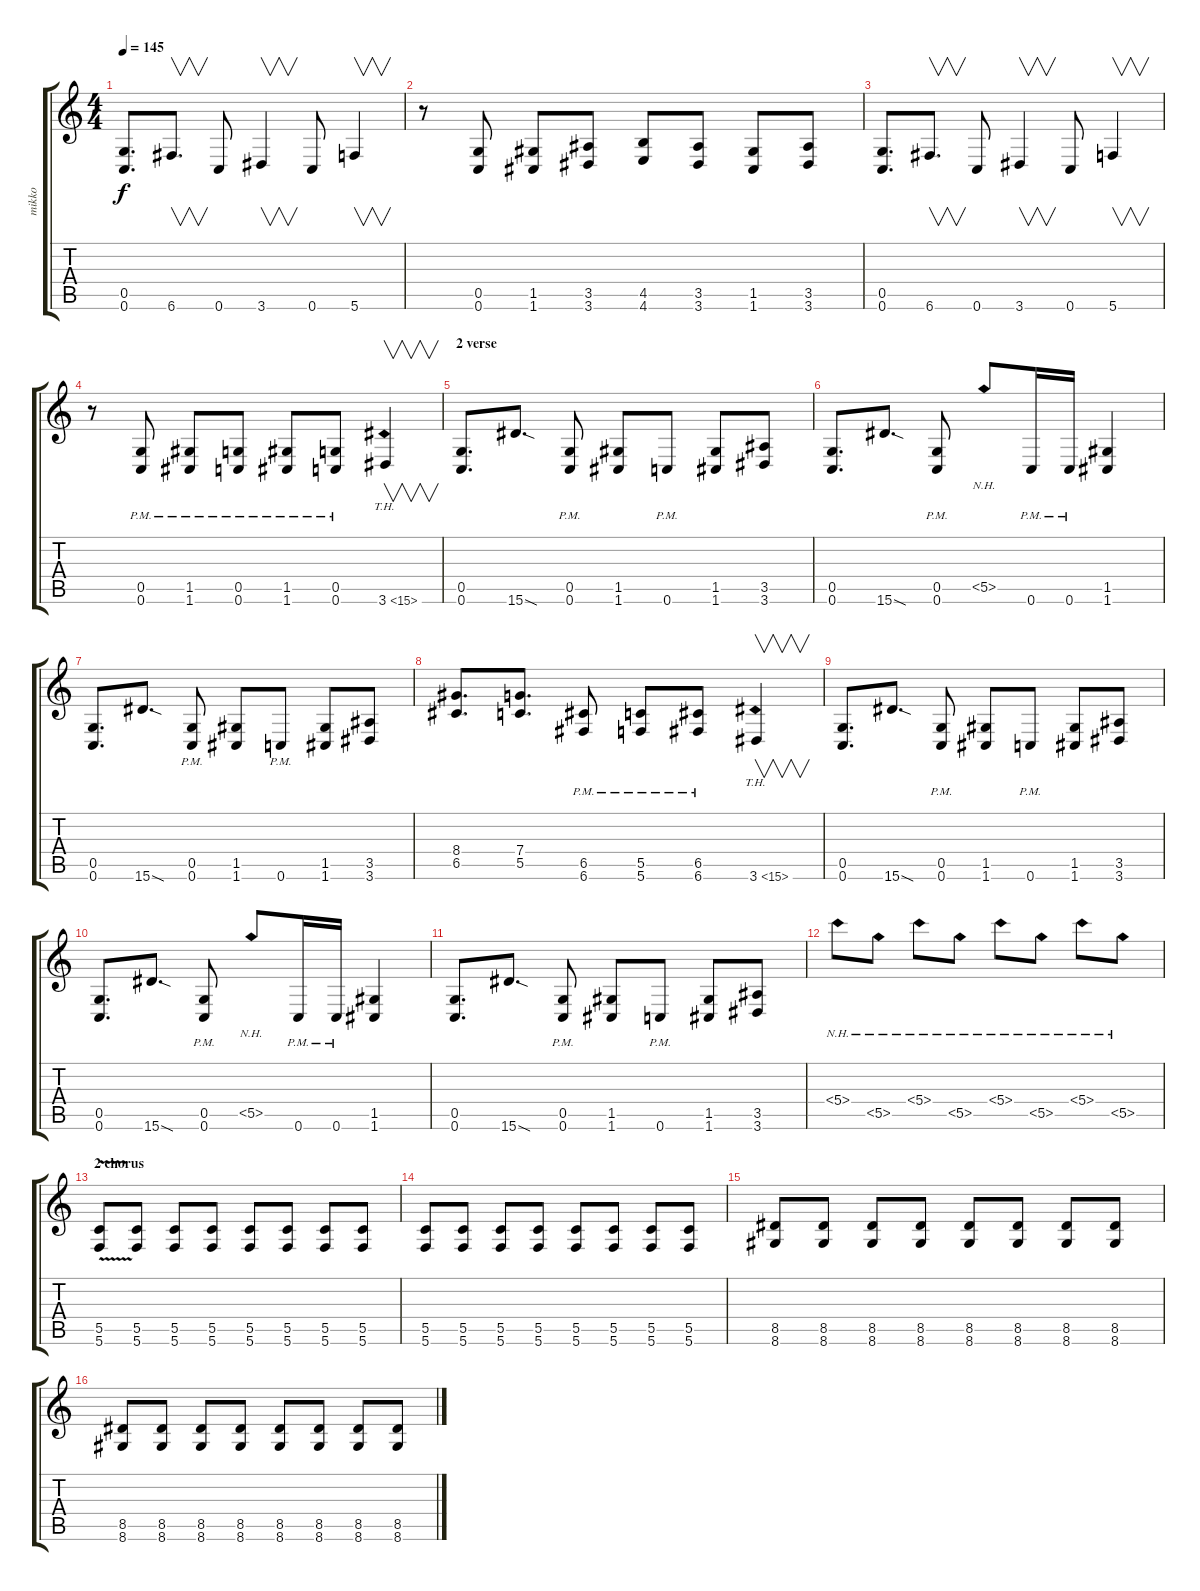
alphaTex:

\track ("mikko" "mikko") {instrument distortionguitar}
\staff {score tabs}
\tuning (D4 A3 F3 C3 G2 C2) {hide}
\ts (4 4)
\tempo 145
\clef g2
\ks c
(0.5 0.6).8{d dy f} 6.6.8{v d} 0.6.8 3.6.4{v} 0.6.8 5.6.4{v} |
r.8 (0.5 0.6).8 (1.5 1.6).8 (3.5 3.6).8 (4.5 4.6).8 (3.5 3.6).8 (1.5 1.6).8 (3.5 3.6).8 |
(0.5 0.6).8{d} 6.6.8{v d} 0.6.8 3.6.4{v} 0.6.8 5.6.4{v} |
r.8 (0.5 0.6{pm}).8 (1.5 1.6{pm}).8 (0.5 0.6{pm}).8 (1.5 1.6{pm}).8 (0.5 0.6{pm}).8 3.6{th 12}.4{v} |
\section ("" "2 verse")
(0.5 0.6).8{d} 15.6{sod}.8{d} (0.5 0.6{pm}).8 (1.5 1.6).8 0.6{pm}.8 (1.5 1.6).8 (3.5 3.6).8 |
(0.5 0.6).8{d} 15.6{sod}.8{d} (0.5 0.6{pm}).8 5.5{nh}.8 0.6{pm}.16 0.6{pm}.16 (1.5 1.6).4 |
(0.5 0.6).8{d} 15.6{sod}.8{d} (0.5 0.6{pm}).8 (1.5 1.6).8 0.6{pm}.8 (1.5 1.6).8 (3.5 3.6).8 |
(8.4 6.5).8{d} (7.4 5.5).8{d} (6.5{pm} 6.6{pm}).8 (5.5{pm} 5.6{pm}).8 (6.5{pm} 6.6{pm}).8 3.6{th 12}.4{v} |
(0.5 0.6).8{d} 15.6{sod}.8{d} (0.5 0.6{pm}).8 (1.5 1.6).8 0.6{pm}.8 (1.5 1.6).8 (3.5 3.6).8 |
(0.5 0.6).8{d} 15.6{sod}.8{d} (0.5 0.6{pm}).8 5.5{nh}.8 0.6{pm}.16 0.6{pm}.16 (1.5 1.6).4 |
(0.5 0.6).8{d} 15.6{sod}.8{d} (0.5 0.6{pm}).8 (1.5 1.6).8 0.6{pm}.8 (1.5 1.6).8 (3.5 3.6).8 |
5.4{nh}.8 5.5{nh}.8 5.4{nh}.8 5.5{nh}.8 5.4{nh}.8 5.5{nh}.8 5.4{nh}.8 5.5{nh}.8 |
\section ("" "2 chorus")
(5.5 5.6{v}).8 (5.5 5.6).8 (5.5 5.6).8 (5.5 5.6).8 (5.5 5.6).8 (5.5 5.6).8 (5.5 5.6).8 (5.5 5.6).8 |
(5.5 5.6).8 (5.5 5.6).8 (5.5 5.6).8 (5.5 5.6).8 (5.5 5.6).8 (5.5 5.6).8 (5.5 5.6).8 (5.5 5.6).8 |
(8.5 8.6).8 (8.5 8.6).8 (8.5 8.6).8 (8.5 8.6).8 (8.5 8.6).8 (8.5 8.6).8 (8.5 8.6).8 (8.5 8.6).8 |
(8.5 8.6).8 (8.5 8.6).8 (8.5 8.6).8 (8.5 8.6).8 (8.5 8.6).8 (8.5 8.6).8 (8.5 8.6).8 (8.5 8.6).8
